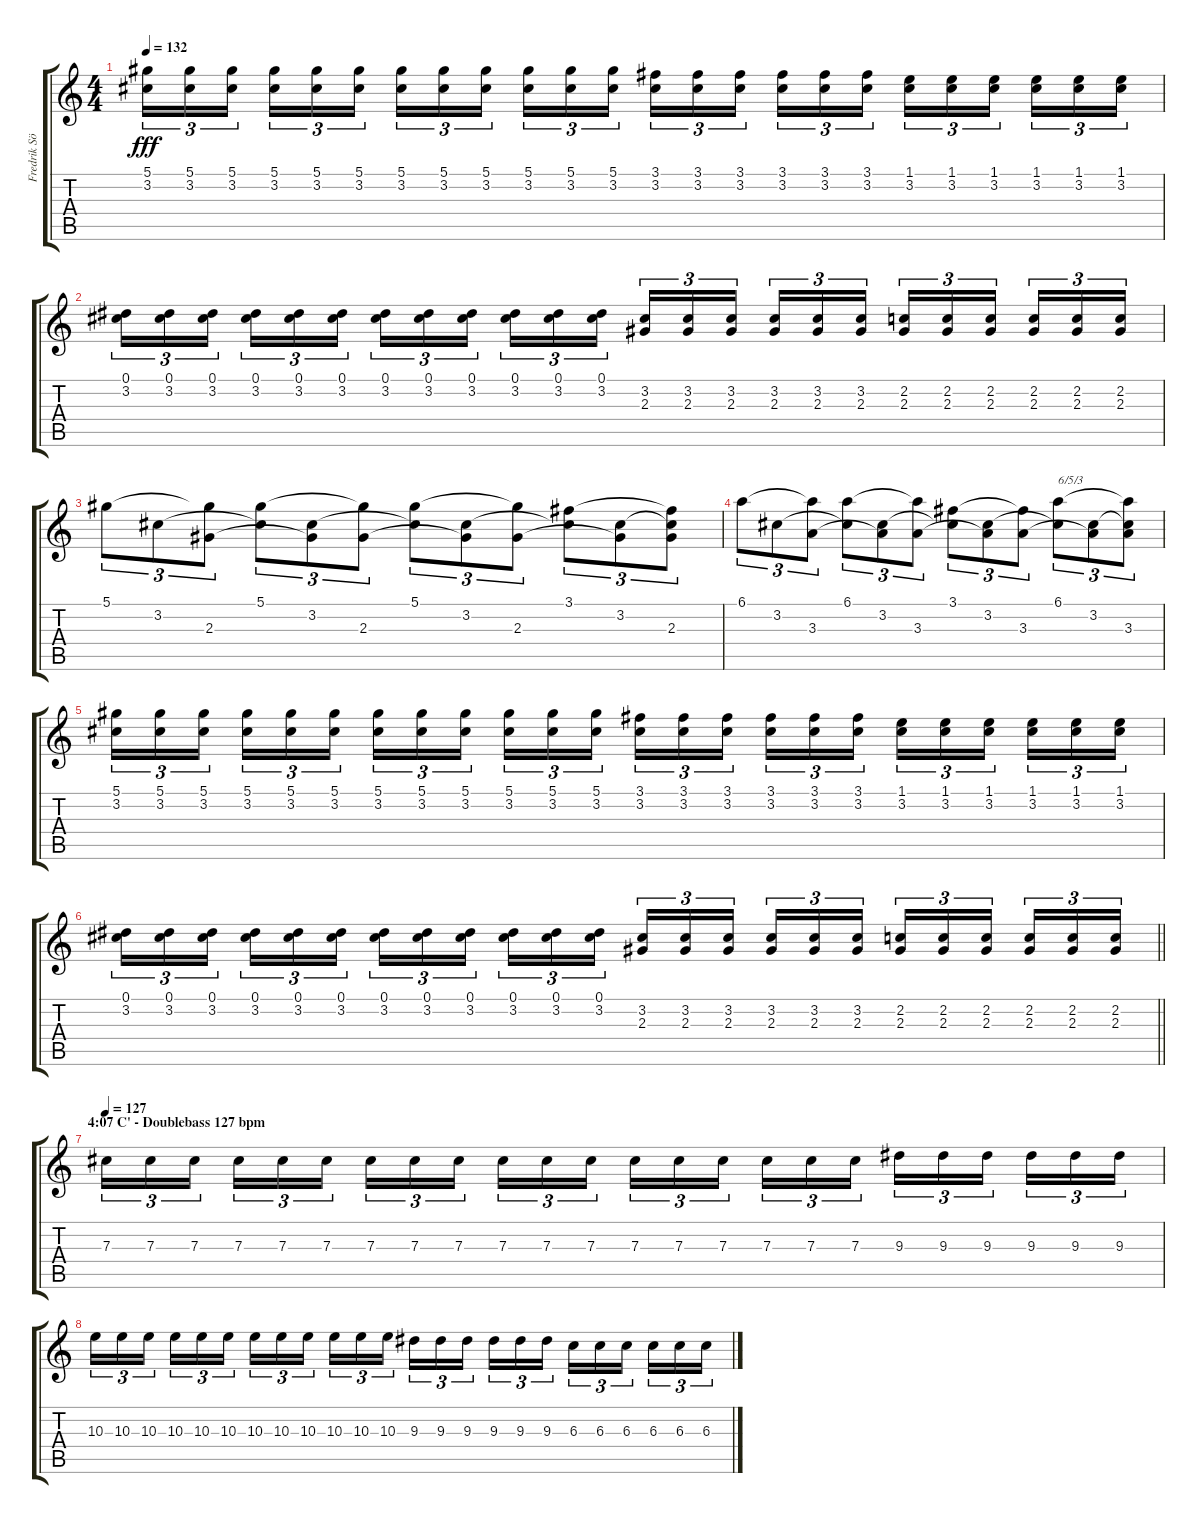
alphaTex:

\track ("Fredrik Söderberg (D# Tuning)" "Fredrik Sö") {instrument distortionguitar}
\staff {score tabs}
\tuning (Eb4 Bb3 Gb3 Db3 Ab2 Eb2) {hide}
\ts (4 4)
\tempo 132
\clef g2
\ks c
(5.1 3.2).16{tu (3 2) dy fff} (5.1 3.2).16{tu (3 2)} (5.1 3.2).16{tu (3 2) beam splitsecondary} (5.1 3.2).16{tu (3 2)} (5.1 3.2).16{tu (3 2)} (5.1 3.2).16{tu (3 2)} (5.1 3.2).16{tu (3 2)} (5.1 3.2).16{tu (3 2)} (5.1 3.2).16{tu (3 2) beam splitsecondary} (5.1 3.2).16{tu (3 2)} (5.1 3.2).16{tu (3 2)} (5.1 3.2).16{tu (3 2)} (3.1 3.2).16{tu (3 2)} (3.1 3.2).16{tu (3 2)} (3.1 3.2).16{tu (3 2) beam splitsecondary} (3.1 3.2).16{tu (3 2)} (3.1 3.2).16{tu (3 2)} (3.1 3.2).16{tu (3 2)} (1.1 3.2).16{tu (3 2)} (1.1 3.2).16{tu (3 2)} (1.1 3.2).16{tu (3 2) beam splitsecondary} (1.1 3.2).16{tu (3 2)} (1.1 3.2).16{tu (3 2)} (1.1 3.2).16{tu (3 2)} |
(0.1 3.2).16{tu (3 2)} (0.1 3.2).16{tu (3 2)} (0.1 3.2).16{tu (3 2) beam splitsecondary} (0.1 3.2).16{tu (3 2)} (0.1 3.2).16{tu (3 2)} (0.1 3.2).16{tu (3 2)} (0.1 3.2).16{tu (3 2)} (0.1 3.2).16{tu (3 2)} (0.1 3.2).16{tu (3 2) beam splitsecondary} (0.1 3.2).16{tu (3 2)} (0.1 3.2).16{tu (3 2)} (0.1 3.2).16{tu (3 2)} (3.2 2.3).16{tu (3 2)} (3.2 2.3).16{tu (3 2)} (3.2 2.3).16{tu (3 2) beam splitsecondary} (3.2 2.3).16{tu (3 2)} (3.2 2.3).16{tu (3 2)} (3.2 2.3).16{tu (3 2)} (2.2 2.3).16{tu (3 2)} (2.2 2.3).16{tu (3 2)} (2.2 2.3).16{tu (3 2) beam splitsecondary} (2.2 2.3).16{tu (3 2)} (2.2 2.3).16{tu (3 2)} (2.2 2.3).16{tu (3 2)} |
5.1.8{tu (3 2)} 3.2.8{tu (3 2)} (5.1{t} 2.3).8{tu (3 2)} (5.1 3.2{t}).8{tu (3 2)} (3.2 2.3{t}).8{tu (3 2)} (5.1{t} 2.3).8{tu (3 2)} (5.1 3.2{t}).8{tu (3 2)} (3.2 2.3{t}).8{tu (3 2)} (5.1{t} 2.3).8{tu (3 2)} (3.1 3.2{t}).8{tu (3 2)} (3.2 2.3{t}).8{tu (3 2)} (3.1{t} 3.2{t} 2.3).8{tu (3 2)} |
6.1.8{tu (3 2)} 3.2.8{tu (3 2)} (6.1{t} 3.3).8{tu (3 2)} (6.1 3.2{t}).8{tu (3 2)} (3.2 3.3{t}).8{tu (3 2)} (6.1{t} 3.3).8{tu (3 2)} (3.1 3.2{t}).8{tu (3 2)} (3.2 3.3{t}).8{tu (3 2)} (3.1{t} 3.3).8{tu (3 2)} (6.1 3.2{t}).8{tu (3 2) txt "6/5/3"} (3.2 3.3{t}).8{tu (3 2)} (6.1{t} 3.2{t} 3.3).8{tu (3 2)} |
(5.1 3.2).16{tu (3 2)} (5.1 3.2).16{tu (3 2)} (5.1 3.2).16{tu (3 2) beam splitsecondary} (5.1 3.2).16{tu (3 2)} (5.1 3.2).16{tu (3 2)} (5.1 3.2).16{tu (3 2)} (5.1 3.2).16{tu (3 2)} (5.1 3.2).16{tu (3 2)} (5.1 3.2).16{tu (3 2) beam splitsecondary} (5.1 3.2).16{tu (3 2)} (5.1 3.2).16{tu (3 2)} (5.1 3.2).16{tu (3 2)} (3.1 3.2).16{tu (3 2)} (3.1 3.2).16{tu (3 2)} (3.1 3.2).16{tu (3 2) beam splitsecondary} (3.1 3.2).16{tu (3 2)} (3.1 3.2).16{tu (3 2)} (3.1 3.2).16{tu (3 2)} (1.1 3.2).16{tu (3 2)} (1.1 3.2).16{tu (3 2)} (1.1 3.2).16{tu (3 2) beam splitsecondary} (1.1 3.2).16{tu (3 2)} (1.1 3.2).16{tu (3 2)} (1.1 3.2).16{tu (3 2)} |
\barLineRight lightlight
(0.1 3.2).16{tu (3 2)} (0.1 3.2).16{tu (3 2)} (0.1 3.2).16{tu (3 2) beam splitsecondary} (0.1 3.2).16{tu (3 2)} (0.1 3.2).16{tu (3 2)} (0.1 3.2).16{tu (3 2)} (0.1 3.2).16{tu (3 2)} (0.1 3.2).16{tu (3 2)} (0.1 3.2).16{tu (3 2) beam splitsecondary} (0.1 3.2).16{tu (3 2)} (0.1 3.2).16{tu (3 2)} (0.1 3.2).16{tu (3 2)} (3.2 2.3).16{tu (3 2)} (3.2 2.3).16{tu (3 2)} (3.2 2.3).16{tu (3 2) beam splitsecondary} (3.2 2.3).16{tu (3 2)} (3.2 2.3).16{tu (3 2)} (3.2 2.3).16{tu (3 2)} (2.2 2.3).16{tu (3 2)} (2.2 2.3).16{tu (3 2)} (2.2 2.3).16{tu (3 2) beam splitsecondary} (2.2 2.3).16{tu (3 2)} (2.2 2.3).16{tu (3 2)} (2.2 2.3).16{tu (3 2)} |
\section ("" "4:07 C' - Doublebass 127 bpm")
\tempo 127
7.3.16{tu (3 2)} 7.3.16{tu (3 2)} 7.3.16{tu (3 2) beam splitsecondary} 7.3.16{tu (3 2)} 7.3.16{tu (3 2)} 7.3.16{tu (3 2)} 7.3.16{tu (3 2)} 7.3.16{tu (3 2)} 7.3.16{tu (3 2) beam splitsecondary} 7.3.16{tu (3 2)} 7.3.16{tu (3 2)} 7.3.16{tu (3 2)} 7.3.16{tu (3 2)} 7.3.16{tu (3 2)} 7.3.16{tu (3 2) beam splitsecondary} 7.3.16{tu (3 2)} 7.3.16{tu (3 2)} 7.3.16{tu (3 2)} 9.3.16{tu (3 2)} 9.3.16{tu (3 2)} 9.3.16{tu (3 2) beam splitsecondary} 9.3.16{tu (3 2)} 9.3.16{tu (3 2)} 9.3.16{tu (3 2)} |
10.3.16{tu (3 2)} 10.3.16{tu (3 2)} 10.3.16{tu (3 2) beam splitsecondary} 10.3.16{tu (3 2)} 10.3.16{tu (3 2)} 10.3.16{tu (3 2)} 10.3.16{tu (3 2)} 10.3.16{tu (3 2)} 10.3.16{tu (3 2) beam splitsecondary} 10.3.16{tu (3 2)} 10.3.16{tu (3 2)} 10.3.16{tu (3 2)} 9.3.16{tu (3 2)} 9.3.16{tu (3 2)} 9.3.16{tu (3 2) beam splitsecondary} 9.3.16{tu (3 2)} 9.3.16{tu (3 2)} 9.3.16{tu (3 2)} 6.3.16{tu (3 2)} 6.3.16{tu (3 2)} 6.3.16{tu (3 2) beam splitsecondary} 6.3.16{tu (3 2)} 6.3.16{tu (3 2)} 6.3.16{tu (3 2)}
